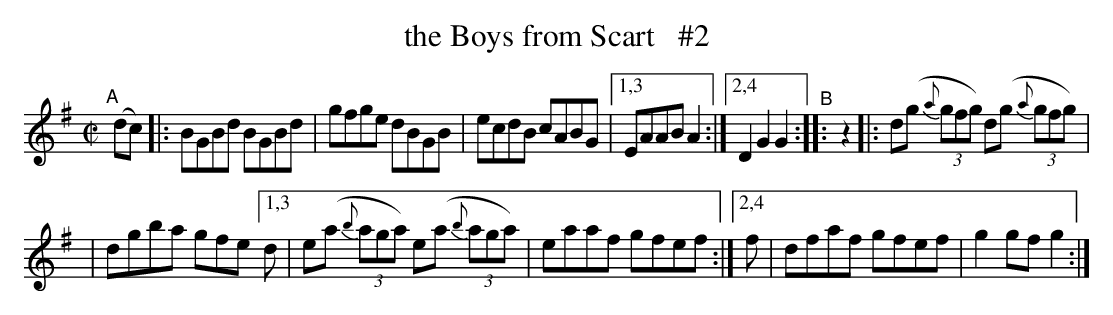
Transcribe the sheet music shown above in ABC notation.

X:1
T: the Boys from Scart   #2
M: C|
L: 1/8
K: G
"^A"\
[|](dc) |: BGBd BGBd | gfge dBGB | ecdB cABG |[1,3 EAAB A2 :|[2,4 D2 G2 G2 \
"^B"\
:: z2 |: d(g (3{a}gfg) d(g (3{a}gfg) |
| dgba gfe \
[1,3 d | e(a (3{b}aga) e(a (3{b}aga) | eaaf gfef :|\
[2,4 f | dfaf gfef | g2 gf g2 :|
